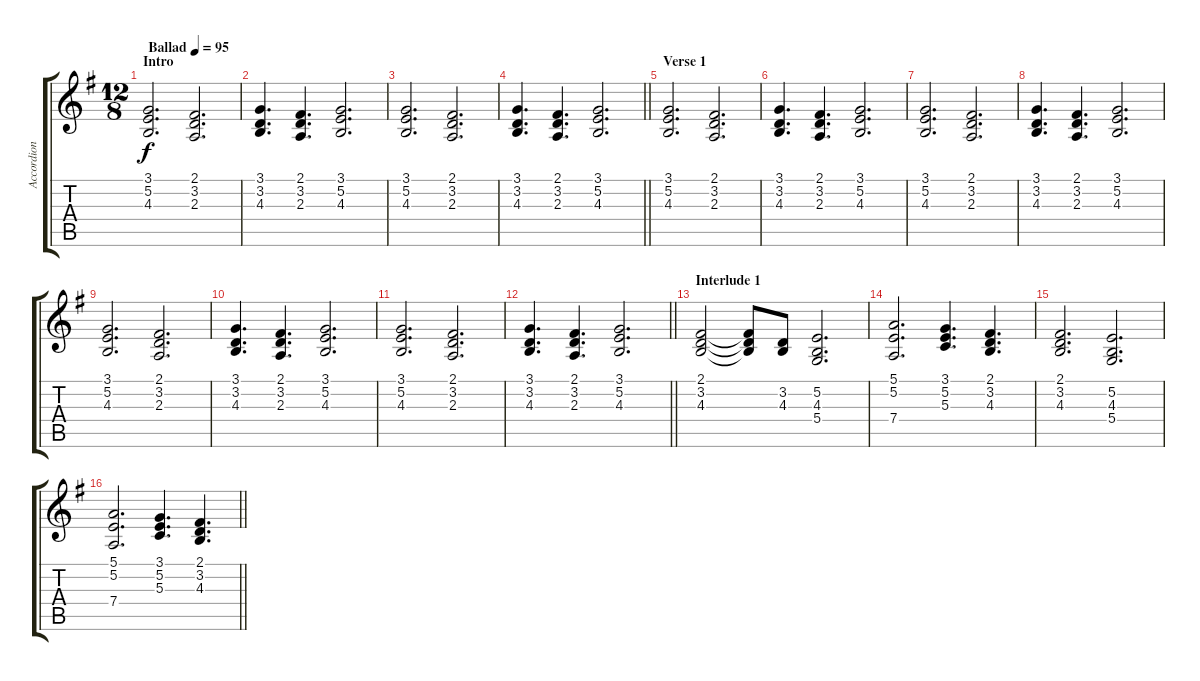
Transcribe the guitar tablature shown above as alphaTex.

\track ("Accordion" "Accordion") {instrument accordion}
\staff {score tabs}
\tuning (E4 B3 G3 D3 A2 E2) {hide}
\ts (12 8)
\section ("" "Intro")
\tempo (95 "Ballad")
\clef g2
\ks eminor
(3.1 5.2 4.3).2{d dy f instrument accordion} (2.1 3.2 2.3).2{d} |
(3.1 3.2 4.3).4{d} (2.1 3.2 2.3).4{d} (3.1 5.2 4.3).2{d} |
(3.1 5.2 4.3).2{d} (2.1 3.2 2.3).2{d} |
\barLineRight lightlight
(3.1 3.2 4.3).4{d} (2.1 3.2 2.3).4{d} (3.1 5.2 4.3).2{d} |
\section ("" "Verse 1")
(3.1 5.2 4.3).2{d} (2.1 3.2 2.3).2{d} |
(3.1 3.2 4.3).4{d} (2.1 3.2 2.3).4{d} (3.1 5.2 4.3).2{d} |
(3.1 5.2 4.3).2{d} (2.1 3.2 2.3).2{d} |
(3.1 3.2 4.3).4{d} (2.1 3.2 2.3).4{d} (3.1 5.2 4.3).2{d} |
(3.1 5.2 4.3).2{d} (2.1 3.2 2.3).2{d} |
(3.1 3.2 4.3).4{d} (2.1 3.2 2.3).4{d} (3.1 5.2 4.3).2{d} |
(3.1 5.2 4.3).2{d} (2.1 3.2 2.3).2{d} |
\barLineRight lightlight
(3.1 3.2 4.3).4{d} (2.1 3.2 2.3).4{d} (3.1 5.2 4.3).2{d} |
\section ("" "Interlude 1")
(2.1 3.2 4.3).2 (2.1{t} 3.2{t} 4.3{t}).8 (3.2 4.3).8 (5.2 4.3 5.4).2{d} |
(5.1 5.2 7.4).2{d} (3.1 5.2 5.3).4{d} (2.1 3.2 4.3).4{d} |
(2.1 3.2 4.3).2{d} (5.2 4.3 5.4).2{d} |
\barLineRight lightlight
(5.1 5.2 7.4).2{d} (3.1 5.2 5.3).4{d} (2.1 3.2 4.3).4{d}
